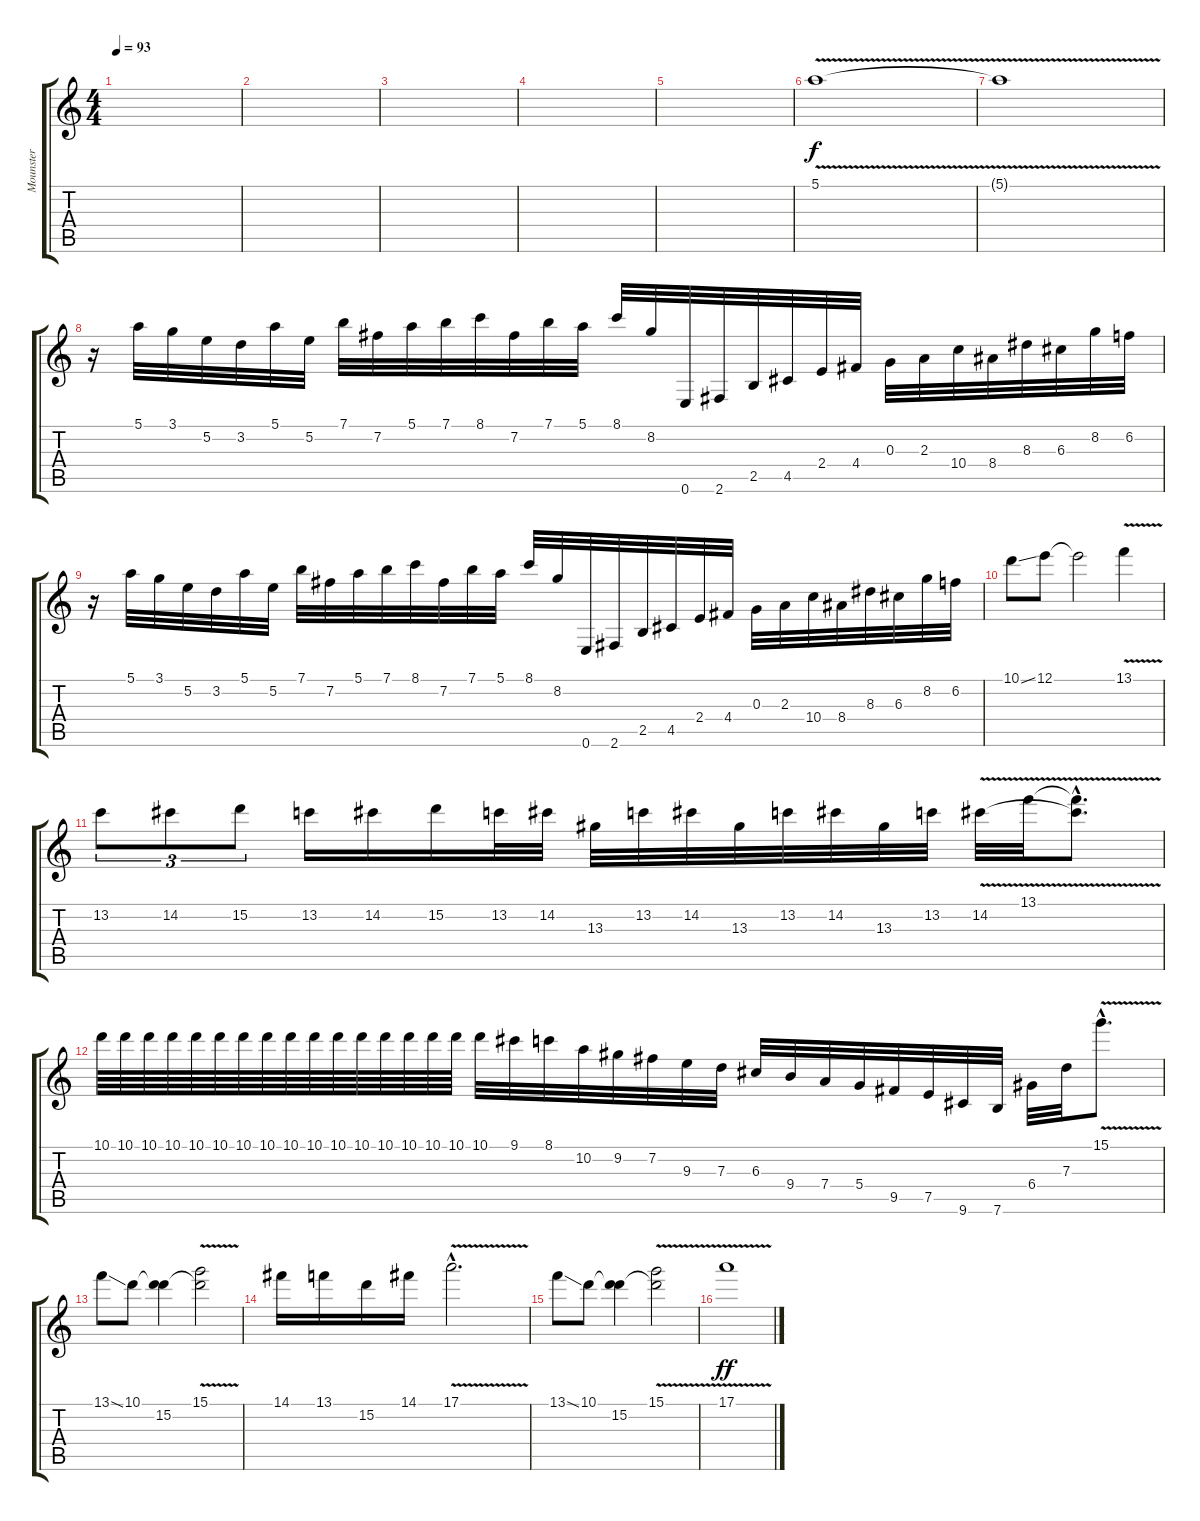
\track ("Mounster" "Mounster") {instrument overdrivenguitar}
\staff {score tabs}
\tuning (E4 B3 G3 D3 A2 E2) {hide}
\ts (4 4)
\tempo 93
\clef g2
\ks c
|
|
|
|
|
5.1{v}.1 |
5.1{t}.1 |
r.16{volume 12} 5.1.32 3.1.32 5.2.32 3.2.32 5.1.32 5.2.32 7.1.32 7.2.32 5.1.32 7.1.32 8.1.32 7.2.32 7.1.32 5.1.32 8.1.32 8.2.32 0.6.32 2.6.32 2.5.32 4.5.32 2.4.32 4.4.32 0.3.32 2.3.32 10.4.32 8.4.32 8.3.32 6.3.32 8.2.32 6.2.32 |
r.16{volume 12} 5.1.32 3.1.32 5.2.32 3.2.32 5.1.32 5.2.32 7.1.32 7.2.32 5.1.32 7.1.32 8.1.32 7.2.32 7.1.32 5.1.32 8.1.32 8.2.32 0.6.32 2.6.32 2.5.32 4.5.32 2.4.32 4.4.32 0.3.32 2.3.32 10.4.32 8.4.32 8.3.32 6.3.32 8.2.32 6.2.32 |
10.1{ss}.8 12.1.8 12.1{t}.2 13.1{v}.4 |
13.2.8{tu (3 2)} 14.2.8{tu (3 2)} 15.2.8{tu (3 2)} 13.2.16 14.2.16 15.2.16 13.2.32 14.2.32 13.3.32 13.2.32 14.2.32 13.3.32 13.2.32 14.2.32 13.3.32 13.2.32 14.2{v}.32 13.1{v}.32 (13.1{hac t} 14.2{hac t}).8{d} |
10.1.64 10.1.64 10.1.64 10.1.64 10.1.64 10.1.64 10.1.64 10.1.64 10.1.64 10.1.64 10.1.64 10.1.64 10.1.64 10.1.64 10.1.64 10.1.64 10.1.32 9.1.32 8.1.32 10.2.32 9.2.32 7.2.32 9.3.32 7.3.32 6.3.32 9.4.32 7.4.32 5.4.32 9.5.32 7.5.32 9.6.32 7.6.32 6.4.32 7.3.32 15.1{v hac}.8{d} |
13.1{ss}.8 10.1.8 (10.1{t} 15.2).4 (15.1{v} 15.2{t}).2 |
14.1.16 13.1.16 15.2.16 14.1.16 17.1{v hac}.2{d} |
13.1{ss}.8 10.1.8 (10.1{t} 15.2).4 (15.1{v} 15.2{t}).2 |
17.1{v}.1{dy ff}
